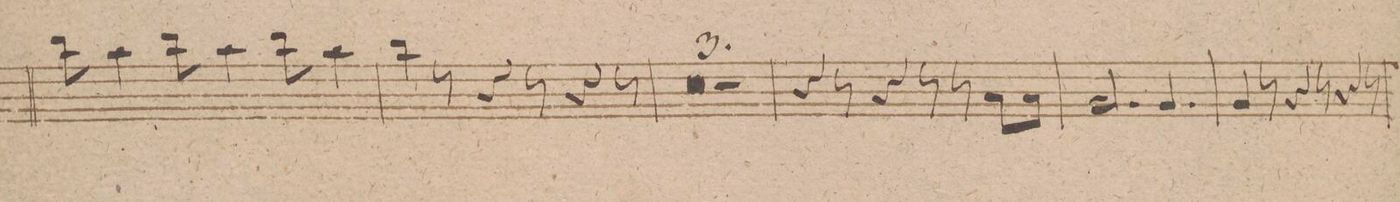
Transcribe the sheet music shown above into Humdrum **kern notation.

**kern	**dynam
*I"Flauto 2do	*
*clefG2	*
*k[f#]	*
*M9/8	*
8bb\	.
4aa\	.
8bb\	.
4aa\	.
8bb\	.
4aa\	.
=52	=52
4bb\	.
8r	.
4r	.
8r	.
4r	.
8r	.
=53	=53
8%18r	.
=54	=54
=55	=55
8%9r	.
=56	=56
4r	.
8r	.
4r	.
8r	.
8r	.
8a\L	.
8a\J	.
=57	=57
2.g/	.
4.g/	.
=58	=58
4g/	.
8r	.
4r	.
8r	.
4r	.
8r	.
=59	=59
*-	*-
